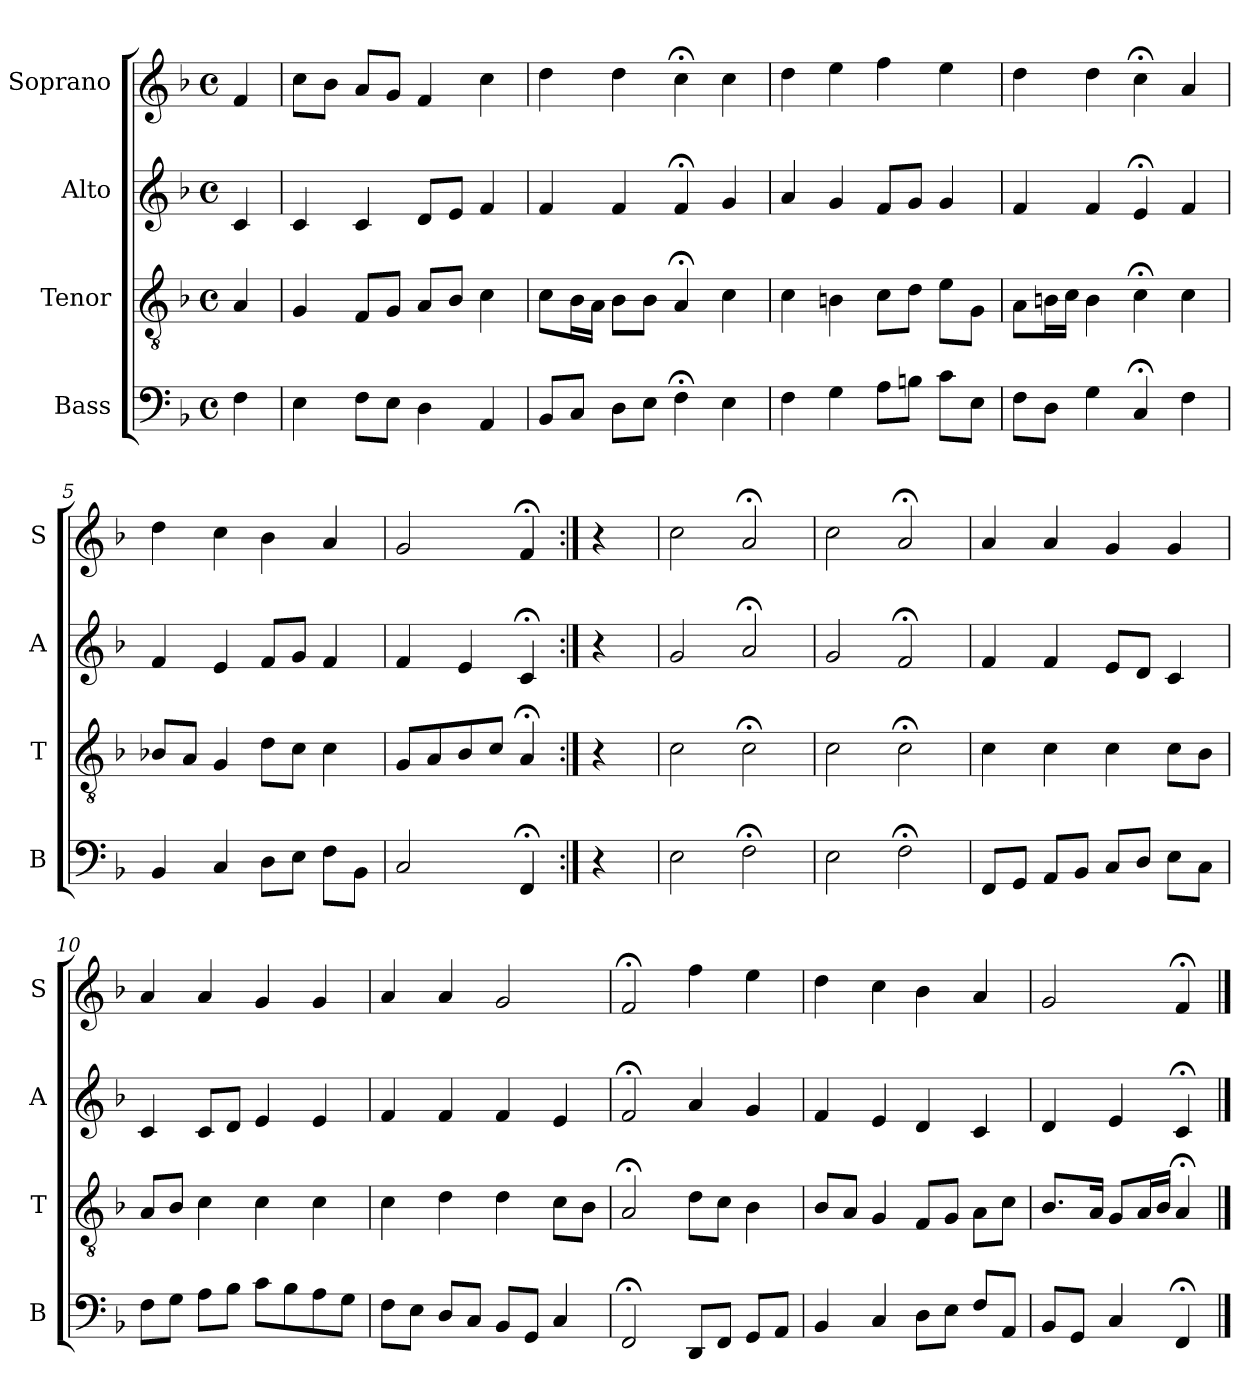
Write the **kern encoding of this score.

**kern	**kern	**kern	**kern
*part4	*part3	*part2	*part1
*staff4	*staff3	*staff2	*staff1
*I"Bass	*I"Tenor	*I"Alto	*I"Soprano
*I'B	*I'T	*I'A	*I'S
*clefF4	*clefGv2	*clefG2	*clefG2
*k[b-]	*k[b-]	*k[b-]	*k[b-]
*F:	*F:	*F:	*F:
*M4/4	*M4/4	*M4/4	*M4/4
*met(c)	*met(c)	*met(c)	*met(c)
*MM100	*MM100	*MM100	*MM100
=	=	=	=
4F	4A	4c	4f
=1	=1	=1	=1
4E	4G	4c	8ccL
.	.	.	8b-J
8FL	8FL	4c	8aL
8EJ	8GJ	.	8gJ
4D	8AL	8dL	4fi
.	8B-J	8eiJ	.
4AA	4c	4fi	4cci
=2	=2	=2	=2
8BB-L	8cL	4f	4dd
8CJ	16B-L	.	.
.	16AJJ	.	.
8DL	8B-L	4fi	4dd
8EJ	8B-J	.	.
4F;<	4A;<i	4f;<i	4cc;<
4E	4ci	4gi	4cc
=3	=3	=3	=3
4F	4c	4a	4dd
4G	4Bn	4g	4ee
8AL	8cL	8fL	4ff
8BnJ	8dJ	8gJ	.
8cL	8eL	4g	4ee
8EJ	8GJ	.	.
=4	=4	=4	=4
8FL	8AL	4f	4dd
8DJ	16BnL	.	.
.	16cJJ	.	.
4G	4B	4f	4dd
4C;<	4c;<	4e;<	4cc;<
4F	4c	4f	4a
=5	=5	=5	=5
4BB-	8B-XL	4f	4dd
.	8AJ	.	.
4C	4G	4e	4cc
8DL	8dL	8fL	4b-
8EJ	8cJ	8gJ	.
8FL	4c	4f	4a
8BB-J	.	.	.
=6	=6	=6	=6
2C	8GL	4f	2g
.	8A	.	.
.	8B-	4e	.
.	8cJ	.	.
4FF;<	4A;<i	4c;<i	4f;<
=:|!	=:|!	=:|!	=:|!
4r	4r	4r	4r
=7	=7	=7	=7
2E	2ci	2gi	2cc
2F;<	2c;<	2a;<	2a;<
=8	=8	=8	=8
2E	2c	2g	2cc
2F;<	2c;<	2f;<	2a;<
=9	=9	=9	=9
8FFL	4c	4f	4a
8GGJ	.	.	.
8AAL	4c	4f	4a
8BB-J	.	.	.
8CL	4c	8eL	4g
8DJ	.	8dJ	.
8EL	8cL	4c	4g
8CJ	8B-J	.	.
=10	=10	=10	=10
8FL	8AL	4c	4a
8GJ	8B-J	.	.
8AL	4c	8cL	4a
8B-J	.	8dJ	.
8cL	4c	4e	4g
8B-	.	.	.
8A	4c	4e	4g
8GJ	.	.	.
=11	=11	=11	=11
8FL	4c	4f	4a
8EJ	.	.	.
8DL	4d	4f	4a
8CJ	.	.	.
8BB-L	4d	4f	2g
8GGJ	.	.	.
4C	8cL	4e	.
.	8B-J	.	.
=12	=12	=12	=12
2FF;<	2A;<i	2f;<i	2f;<
8DDL	8diL	4ai	4ff
8FFJ	8cJ	.	.
8GGL	4B-	4g	4ee
8AAJ	.	.	.
=13	=13	=13	=13
4BB-	8B-L	4f	4dd
.	8AJ	.	.
4C	4G	4e	4cc
8DL	8FL	4d	4b-
8EJ	8GJ	.	.
8FL	8AL	4c	4a
8AAJ	8cJ	.	.
=14	=14	=14	=14
8BB-L	8.B-L	4d	2g
8GGJ	.	.	.
.	16AJk	.	.
4C	8GL	4e	.
.	16AL	.	.
.	16B-JJ	.	.
4FF;<	4A;<	4c;<	4f;<
==	==	==	==
*-	*-	*-	*-
